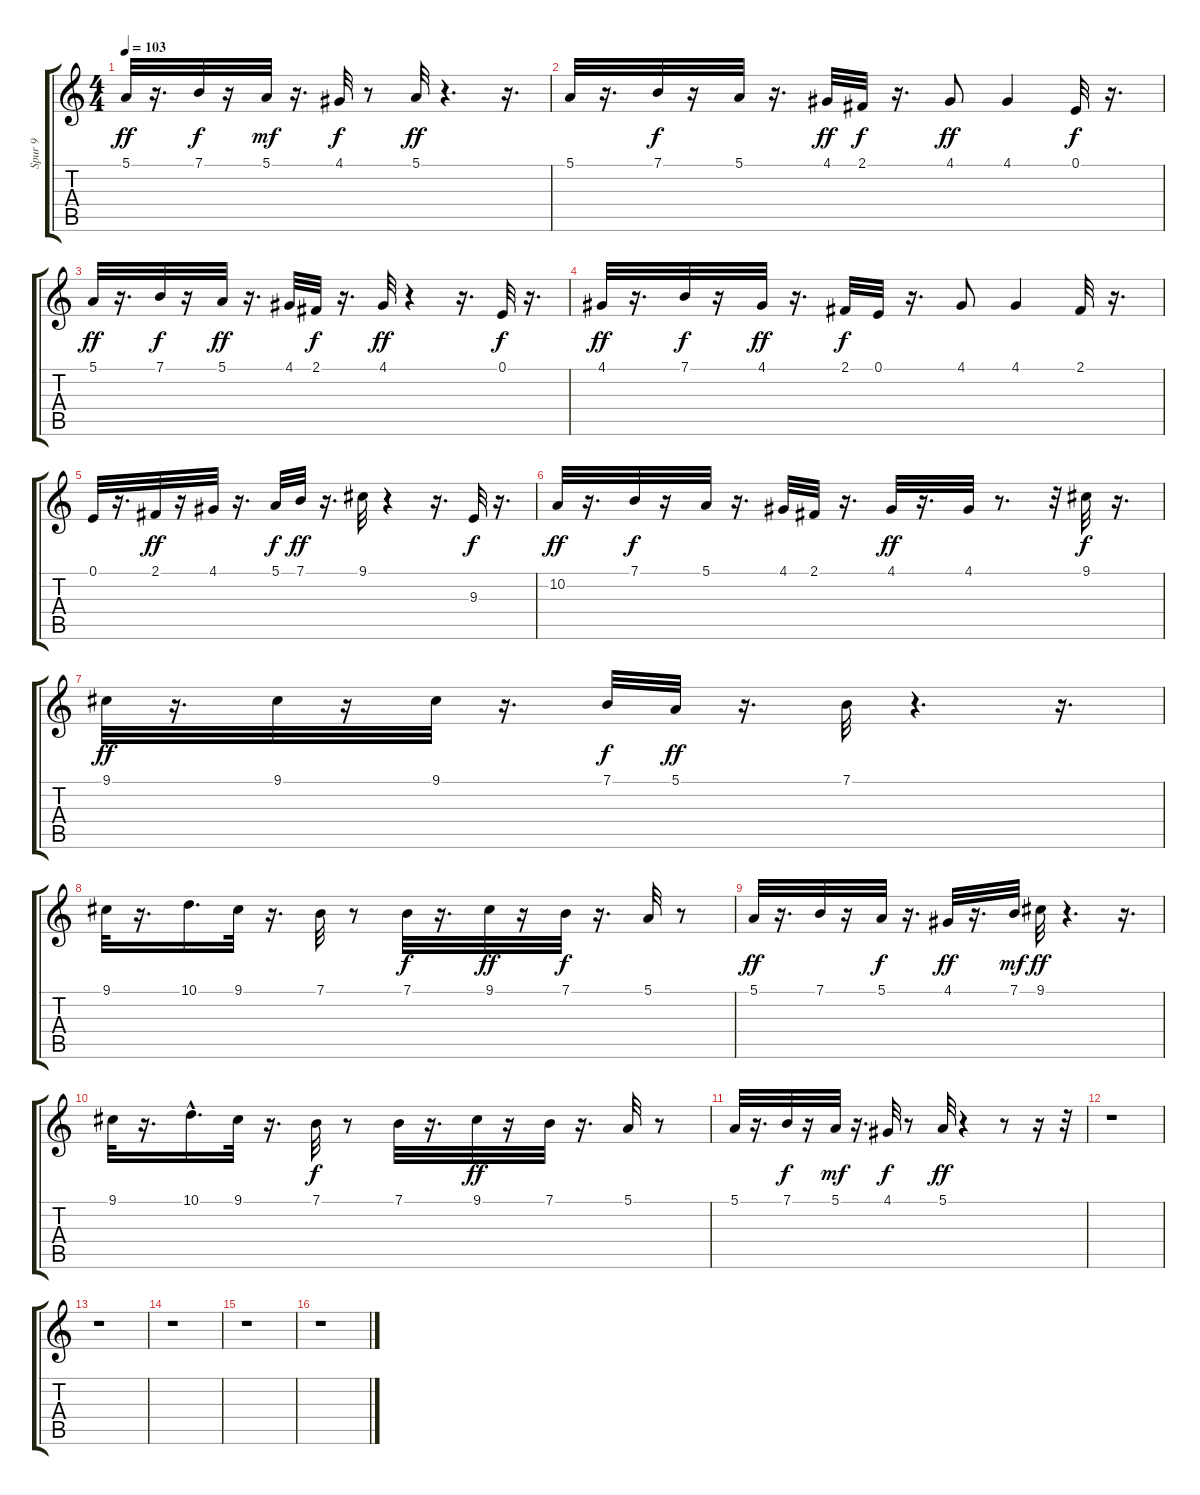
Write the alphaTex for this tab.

\track ("Spur 9" "Spur 9") {instrument pizzicatostrings}
\staff {score tabs}
\tuning (E4 B3 G3 D3 A2 E2) {hide}
\ts (4 4)
\tempo 103
\clef g2
\ks c
5.1.32{dy ff} r.16{d} 7.1.32{dy f} r.16 5.1.32{dy mf} r.16{d} 4.1.32{dy f} r.8 5.1.32{dy ff} r.4{d} r.16{d} |
5.1.32 r.16{d} 7.1.32{dy f} r.16 5.1.32 r.16{d} 4.1.32{dy ff} 2.1.32{dy f} r.16{d} 4.1.8{dy ff} 4.1.4 0.1.32{dy f} r.16{d} |
5.1.32{dy ff} r.16{d} 7.1.32{dy f} r.16 5.1.32{dy ff} r.16{d} 4.1.32 2.1.32{dy f} r.16{d} 4.1.32{dy ff} r.4 r.16{d} 0.1.32{dy f} r.16{d} |
4.1.32{dy ff} r.16{d} 7.1.32{dy f} r.16 4.1.32{dy ff} r.16{d} 2.1.32{dy f} 0.1.32 r.16{d} 4.1.8 4.1.4 2.1.32 r.16{d} |
0.1.32 r.16{d} 2.1.32{dy ff} r.16 4.1.32 r.16{d} 5.1.32{dy f} 7.1.32{dy ff} r.16{d} 9.1.32 r.4 r.16{d} 9.3.32{dy f} r.16{d} |
10.2.32{dy ff} r.16{d} 7.1.32{dy f} r.16 5.1.32 r.16{d} 4.1.32 2.1.32 r.16{d} 4.1.32{dy ff} r.16{d} 4.1.32 r.8{d} r.32 9.1.32{dy f} r.16{d} |
9.1.32{dy ff} r.16{d} 9.1.32 r.16 9.1.32 r.16{d} 7.1.32{dy f} 5.1.32{dy ff} r.16{d} 7.1.32 r.4{d} r.16{d} |
9.1.32 r.16{d} 10.1.16{d} 9.1.32 r.16{d} 7.1.32 r.8 7.1.32{dy f} r.16{d} 9.1.32{dy ff} r.16 7.1.32{dy f} r.16{d} 5.1.32 r.8 |
5.1.32{dy ff} r.16{d} 7.1.32 r.16 5.1.32{dy f} r.16{d} 4.1.32{dy ff} r.16{d} 7.1.32{dy mf} 9.1.32{dy ff} r.4{d} r.16{d} |
9.1.32 r.16{d} 10.1{hac}.16{d} 9.1.32 r.16{d} 7.1.32{dy f} r.8 7.1.32 r.16{d} 9.1.32{dy ff} r.16 7.1.32 r.16{d} 5.1.32 r.8 |
5.1.32 r.16{d} 7.1.32{dy f} r.16 5.1.32{dy mf} r.16{d} 4.1.32{dy f} r.8 5.1.32{dy ff} r.4 r.8 r.16 r.32 |
r.1 |
r.1 |
r.1 |
r.1 |
r.1
